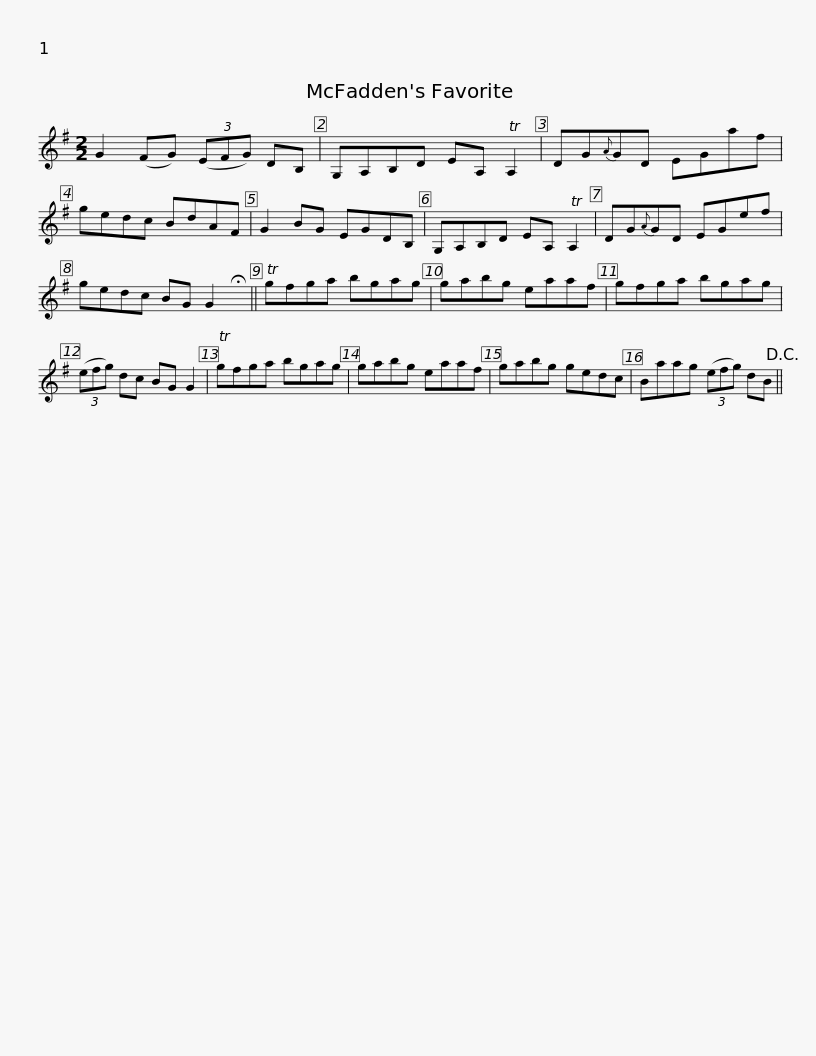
X:1
L:1/8
M:2/2
I:linebreak $
K:G
V:1 treble
V:1
 G2 (FG) (3(EFG) DB, | G,A,B,D EA, TA,2 | DG{A}GD EGaf | gedc BdAF | G2 BG EGDB, |$ %5
 G,A,B,D EA, TA,2 | DG{A}GD EGef | gedc BG G2 !fermata!x || Tgfga bgag | gabg eaaf |$ %10
 gfga bgag | (3(efg) dc BG G2 | Tgfga bgag | gabg eaaf | gabg gedc |$ %15
 Baag (3(efg) dB!D.C.! || %16
